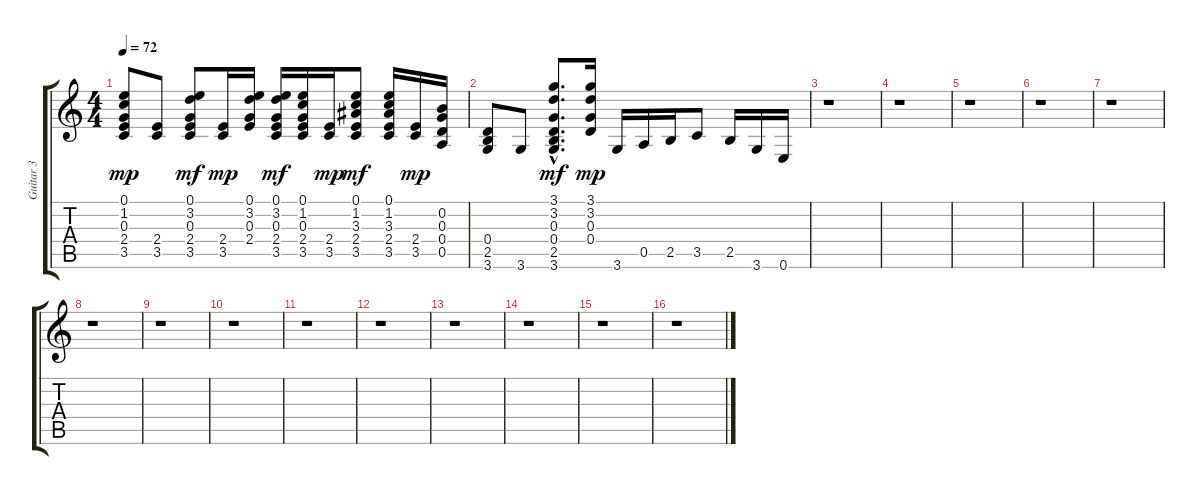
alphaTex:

\track ("Guitar 3" "Guitar 3") {instrument electricguitarjazz}
\staff {score tabs}
\tuning (E4 B3 G3 D3 A2 E2) {hide}
\ts (4 4)
\tempo 72
\clef g2
\ks c
(0.1 1.2 0.3 2.4 3.5).8{dy mp} (2.4 3.5).8 (0.1 3.2 0.3 2.4 3.5).8{dy mf} (2.4 3.5).16{dy mp} (0.1 3.2 0.3 2.4).16 (0.1 3.2 0.3 2.4 3.5).16{dy mf} (0.1 1.2 0.3 2.4 3.5).16 (2.4 3.5).16{dy mp} (0.1 1.2 3.3 2.4 3.5).8{dy mf} (0.1 1.2 3.3 2.4 3.5).16 (2.4 3.5).16{dy mp} (0.2 0.3 0.4 0.5).16 |
(0.4 2.5 3.6).8 3.6.8 (3.1{hac} 3.2{hac} 0.3{hac} 0.4{hac} 2.5{hac} 3.6{hac}).8{d dy mf} (3.1 3.2 0.3 0.4).16{dy mp} 3.6.16 0.5.16 2.5.16 3.5.8 2.5.16 3.6.16 0.6.16 |
r.1 |
r.1 |
r.1 |
r.1 |
r.1 |
r.1 |
r.1 |
r.1 |
r.1 |
r.1 |
r.1 |
r.1 |
r.1 |
r.1
